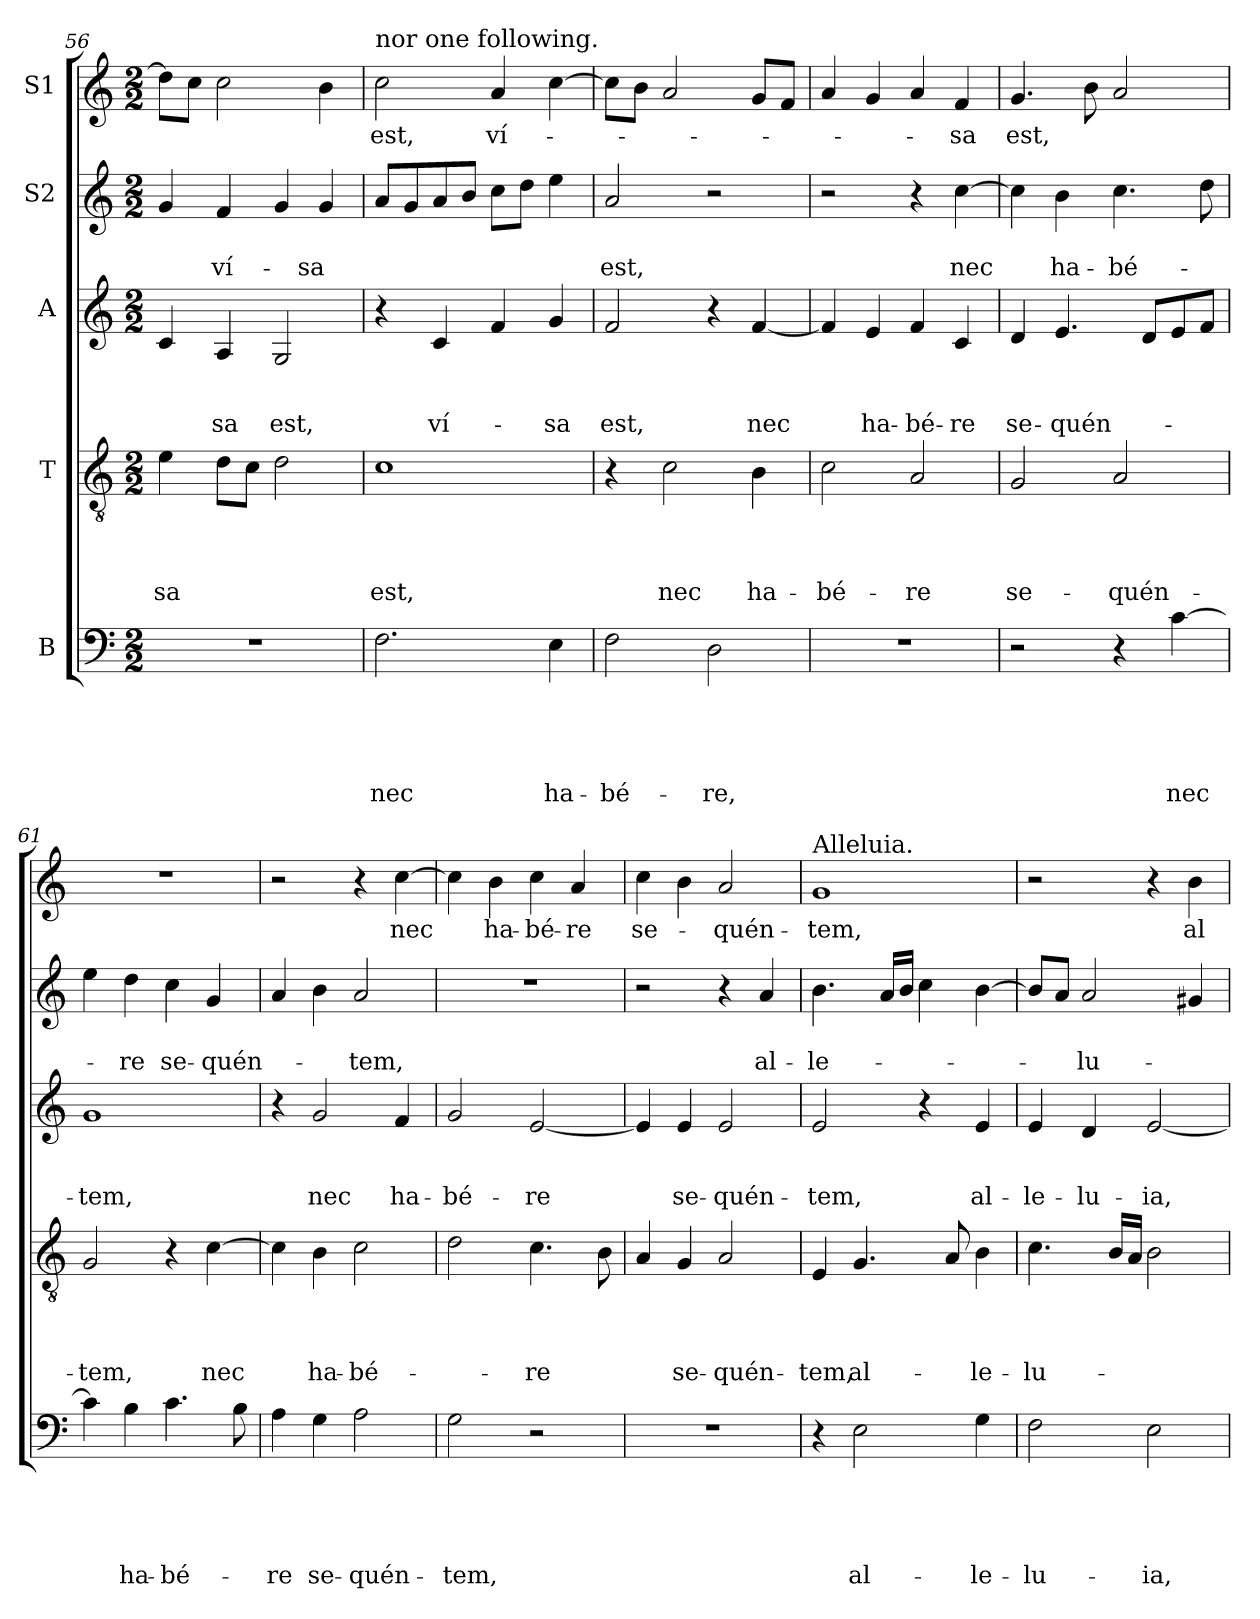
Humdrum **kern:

**kern	**text	**text	**text	**text	**text	**kern	**text	**text	**text	**text	**kern	**text	**text	**text	**kern	**text	**text	**kern	**text
*part5	*part5	*part5	*part5	*part5	*part5	*part4	*part4	*part4	*part4	*part4	*part3	*part3	*part3	*part3	*part2	*part2	*part2	*part1	*part1
*staff5	*staff5	*staff5	*staff5	*staff5	*staff5	*staff4	*staff4	*staff4	*staff4	*staff4	*staff3	*staff3	*staff3	*staff3	*staff2	*staff2	*staff2	*staff1	*staff1
*I"B	*	*	*	*	*	*I"T	*	*	*	*	*I"A	*	*	*	*I"S2	*	*	*I"S1	*
*clefF4	*	*	*	*	*	*clefGv2	*	*	*	*	*clefG2	*	*	*	*clefG2	*	*	*clefG2	*
*k[]	*	*	*	*	*	*k[]	*	*	*	*	*k[]	*	*	*	*k[]	*	*	*k[]	*
*C:	*	*	*	*	*	*C:	*	*	*	*	*C:	*	*	*	*C:	*	*	*C:	*
*M2/2	*	*	*	*	*	*M2/2	*	*	*	*	*M2/2	*	*	*	*M2/2	*	*	*M2/2	*
=56	=56	=56	=56	=56	=56	=56	=56	=56	=56	=56	=56	=56	=56	=56	=56	=56	=56	=56	=56
!	!	!	!	!	!	!	!	!	!	!LO:LY:b	!	!	!	!	!	!	!	!	!
1r	.	.	.	.	.	4e\	.	.	.	-sa	4c/	.	.	.	4g/	.	.	8dd\L]	.
.	.	.	.	.	.	.	.	.	.	.	.	.	.	.	.	.	.	8cc\J	.
!	!	!	!	!	!	!	!	!	!	!	!	!	!	!LO:LY:b	!	!	!LO:LY:b	!	!
.	.	.	.	.	.	8d\L	.	.	.	.	4A/	.	.	-sa	4f/	.	ví-	2cc\	.
.	.	.	.	.	.	8c\J	.	.	.	.	.	.	.	.	.	.	.	.	.
!	!	!	!	!	!	!	!	!	!	!	!	!	!	!LO:LY:b	!	!	!	!	!
.	.	.	.	.	.	2d\	.	.	.	.	2G/	.	.	est,	4g/	.	.	.	.
!	!	!	!	!	!	!	!	!	!	!	!	!	!	!	!	!	!LO:LY:b	!	!
.	.	.	.	.	.	.	.	.	.	.	.	.	.	.	4g/	.	-sa	4b\	.
=57	=57	=57	=57	=57	=57	=57	=57	=57	=57	=57	=57	=57	=57	=57	=57	=57	=57	=57	=57
!	!	!	!	!	!	!	!	!	!	!	!	!	!	!	!	!	!	!LO:TX:a:t=nor one following.	!
!	!	!	!	!	!LO:LY:b	!	!	!	!	!LO:LY:b	!	!	!	!	!	!	!	!	!LO:LY:b
2.F\	.	.	.	.	nec	1c	.	.	.	est,	4r	.	.	.	8a/L	.	.	2cc\	est,
.	.	.	.	.	.	.	.	.	.	.	.	.	.	.	8g/	.	.	.	.
!	!	!	!	!	!	!	!	!	!	!	!	!	!	!LO:LY:b	!	!	!	!	!
.	.	.	.	.	.	.	.	.	.	.	4c/	.	.	ví-	8a/	.	.	.	.
.	.	.	.	.	.	.	.	.	.	.	.	.	.	.	8b/J	.	.	.	.
!	!	!	!	!	!	!	!	!	!	!	!	!	!	!	!	!	!	!	!LO:LY:b
.	.	.	.	.	.	.	.	.	.	.	4f/	.	.	.	8cc\L	.	.	4a/	ví-
.	.	.	.	.	.	.	.	.	.	.	.	.	.	.	8dd\J	.	.	.	.
!	!	!	!	!	!LO:LY:b	!	!	!	!	!	!	!	!	!LO:LY:b	!	!	!	!	!
4E\	.	.	.	.	ha-	.	.	.	.	.	4g/	.	.	-sa	4ee\	.	.	[4cc\	.
=58	=58	=58	=58	=58	=58	=58	=58	=58	=58	=58	=58	=58	=58	=58	=58	=58	=58	=58	=58
!	!	!	!	!	!LO:LY:b	!	!	!	!	!	!	!	!	!LO:LY:b	!	!	!LO:LY:b	!	!
2F\	.	.	.	.	-bé-	4r	.	.	.	.	2f/	.	.	est,	2a/	.	est,	8cc\L]	.
.	.	.	.	.	.	.	.	.	.	.	.	.	.	.	.	.	.	8b\J	.
!	!	!	!	!	!	!	!	!	!	!LO:LY:b	!	!	!	!	!	!	!	!	!
.	.	.	.	.	.	2c\	.	.	.	nec	.	.	.	.	.	.	.	2a/	.
!	!	!	!	!	!LO:LY:b	!	!	!	!	!	!	!	!	!	!	!	!	!	!
2D\	.	.	.	.	-re,	.	.	.	.	.	4r	.	.	.	2r	.	.	.	.
!	!	!	!	!	!	!	!	!	!	!LO:LY:b	!	!	!	!LO:LY:b	!	!	!	!	!
.	.	.	.	.	.	4B\	.	.	.	ha-	[4f/	.	.	nec	.	.	.	8g/L	.
.	.	.	.	.	.	.	.	.	.	.	.	.	.	.	.	.	.	8f/J	.
!!LO:PB:g=z
=59	=59	=59	=59	=59	=59	=59	=59	=59	=59	=59	=59	=59	=59	=59	=59	=59	=59	=59	=59
!	!	!	!	!	!	!	!	!	!	!LO:LY:b	!	!	!	!	!	!	!	!	!
1r	.	.	.	.	.	2c\	.	.	.	-bé-	4f/]	.	.	.	2r	.	.	4a/	.
!	!	!	!	!	!	!	!	!	!	!	!	!	!	!LO:LY:b	!	!	!	!	!
.	.	.	.	.	.	.	.	.	.	.	4e/	.	.	ha-	.	.	.	4g/	.
!	!	!	!	!	!	!	!	!	!	!LO:LY:b	!	!	!	!LO:LY:b	!	!	!	!	!
.	.	.	.	.	.	2A/	.	.	.	-re	4f/	.	.	-bé-	4r	.	.	4a/	.
!	!	!	!	!	!	!	!	!	!	!	!	!	!	!LO:LY:b	!	!	!LO:LY:b	!	!LO:LY:b
.	.	.	.	.	.	.	.	.	.	.	4c/	.	.	-re	[4cc\	.	nec	4f/	-sa
=60	=60	=60	=60	=60	=60	=60	=60	=60	=60	=60	=60	=60	=60	=60	=60	=60	=60	=60	=60
!	!	!	!	!	!	!	!	!	!	!LO:LY:b	!	!	!	!LO:LY:b	!	!	!	!	!LO:LY:b
2r	.	.	.	.	.	2G/	.	.	.	se-	4d/	.	.	se-	4cc\]	.	.	4.g/	est,
!	!	!	!	!	!	!	!	!	!	!	!	!	!	!LO:LY:b	!	!	!LO:LY:b	!	!
.	.	.	.	.	.	.	.	.	.	.	4.e/	.	.	-quén-	4b\	.	ha-	.	.
.	.	.	.	.	.	.	.	.	.	.	.	.	.	.	.	.	.	8b\	.
!	!	!	!	!	!	!	!	!	!	!LO:LY:b	!	!	!	!	!	!	!LO:LY:b	!	!
4r	.	.	.	.	.	2A/	.	.	.	-quén-	.	.	.	.	4.cc\	.	-bé-	2a/	.
.	.	.	.	.	.	.	.	.	.	.	8d/L	.	.	.	.	.	.	.	.
!	!	!	!	!	!LO:LY:b	!	!	!	!	!	!	!	!	!	!	!	!	!	!
[4c\	.	.	.	.	nec	.	.	.	.	.	8e/	.	.	.	.	.	.	.	.
.	.	.	.	.	.	.	.	.	.	.	8f/J	.	.	.	8dd\	.	.	.	.
=61	=61	=61	=61	=61	=61	=61	=61	=61	=61	=61	=61	=61	=61	=61	=61	=61	=61	=61	=61
!	!	!	!	!	!	!	!	!	!	!LO:LY:b	!	!	!	!LO:LY:b	!	!	!	!	!
4c\]	.	.	.	.	.	2G/	.	.	.	-tem,	1g	.	.	-tem,	4ee\	.	.	1r	.
!	!	!	!	!	!LO:LY:b	!	!	!	!	!	!	!	!	!	!	!	!LO:LY:b	!	!
4B\	.	.	.	.	ha-	.	.	.	.	.	.	.	.	.	4dd\	.	-re	.	.
!	!	!	!	!	!LO:LY:b	!	!	!	!	!	!	!	!	!	!	!	!LO:LY:b	!	!
4.c\	.	.	.	.	-bé-	4r	.	.	.	.	.	.	.	.	4cc\	.	se-	.	.
!	!	!	!	!	!	!	!	!	!	!LO:LY:b	!	!	!	!	!	!	!LO:LY:b	!	!
.	.	.	.	.	.	[4c\	.	.	.	nec	.	.	.	.	4g/	.	-quén-	.	.
8B\	.	.	.	.	.	.	.	.	.	.	.	.	.	.	.	.	.	.	.
=62	=62	=62	=62	=62	=62	=62	=62	=62	=62	=62	=62	=62	=62	=62	=62	=62	=62	=62	=62
!	!	!	!	!	!LO:LY:b	!	!	!	!	!	!	!	!	!	!	!	!	!	!
4A\	.	.	.	.	-re	4c\]	.	.	.	.	4r	.	.	.	4a/	.	.	2r	.
!	!	!	!	!	!LO:LY:b	!	!	!	!	!LO:LY:b	!	!	!	!LO:LY:b	!	!	!	!	!
4G\	.	.	.	.	se-	4B\	.	.	.	ha-	2g/	.	.	nec	4b\	.	.	.	.
!	!	!	!	!	!LO:LY:b	!	!	!	!	!LO:LY:b	!	!	!	!	!	!	!LO:LY:b	!	!
2A\	.	.	.	.	-quén-	2c\	.	.	.	-bé-	.	.	.	.	2a/	.	-tem,	4r	.
!	!	!	!	!	!	!	!	!	!	!	!	!	!	!LO:LY:b	!	!	!	!	!LO:LY:b
.	.	.	.	.	.	.	.	.	.	.	4f/	.	.	ha-	.	.	.	[4cc\	nec
=63	=63	=63	=63	=63	=63	=63	=63	=63	=63	=63	=63	=63	=63	=63	=63	=63	=63	=63	=63
!	!	!	!	!	!LO:LY:b	!	!	!	!	!	!	!	!	!LO:LY:b	!	!	!	!	!
2G\	.	.	.	.	-tem,	2d\	.	.	.	.	2g/	.	.	-bé-	1r	.	.	4cc\]	.
!	!	!	!	!	!	!	!	!	!	!	!	!	!	!	!	!	!	!	!LO:LY:b
.	.	.	.	.	.	.	.	.	.	.	.	.	.	.	.	.	.	4b\	ha-
!	!	!	!	!	!	!	!	!	!	!LO:LY:b	!	!	!	!LO:LY:b	!	!	!	!	!LO:LY:b
2r	.	.	.	.	.	4.c\	.	.	.	-re	[2e/	.	.	-re	.	.	.	4cc\	-bé-
!	!	!	!	!	!	!	!	!	!	!	!	!	!	!	!	!	!	!	!LO:LY:b
.	.	.	.	.	.	.	.	.	.	.	.	.	.	.	.	.	.	4a/	-re
.	.	.	.	.	.	8B\	.	.	.	.	.	.	.	.	.	.	.	.	.
=64	=64	=64	=64	=64	=64	=64	=64	=64	=64	=64	=64	=64	=64	=64	=64	=64	=64	=64	=64
!	!	!	!	!	!	!	!	!	!	!	!	!	!	!	!	!	!	!	!LO:LY:b
1r	.	.	.	.	.	4A/	.	.	.	.	4e/]	.	.	.	2r	.	.	4cc\	se-
!	!	!	!	!	!	!	!	!	!	!LO:LY:b	!	!	!	!LO:LY:b	!	!	!	!	!
.	.	.	.	.	.	4G/	.	.	.	se-	4e/	.	.	se-	.	.	.	4b\	.
!	!	!	!	!	!	!	!	!	!	!LO:LY:b	!	!	!	!LO:LY:b	!	!	!	!	!LO:LY:b
.	.	.	.	.	.	2A/	.	.	.	-quén-	2e/	.	.	-quén-	4r	.	.	2a/	-quén-
!	!	!	!	!	!	!	!	!	!	!	!	!	!	!	!	!	!LO:LY:b	!	!
.	.	.	.	.	.	.	.	.	.	.	.	.	.	.	4a/	.	al-	.	.
!!LO:LB:g=z
=65	=65	=65	=65	=65	=65	=65	=65	=65	=65	=65	=65	=65	=65	=65	=65	=65	=65	=65	=65
!	!	!	!	!	!	!	!	!	!	!	!	!	!	!	!	!	!	!LO:TX:a:t=Alleluia.	!
!	!	!	!	!	!	!	!	!	!	!LO:LY:b	!	!	!	!LO:LY:b	!	!	!LO:LY:b	!	!LO:LY:b
4r	.	.	.	.	.	4E/	.	.	.	-tem,	2e/	.	.	-tem,	4.b\	.	-le-	1g	-tem,
!	!	!	!	!	!LO:LY:b	!	!	!	!	!LO:LY:b	!	!	!	!	!	!	!	!	!
2E\	.	.	.	.	al-	4.G/	.	.	.	al-	.	.	.	.	.	.	.	.	.
.	.	.	.	.	.	.	.	.	.	.	.	.	.	.	16a/LL	.	.	.	.
.	.	.	.	.	.	.	.	.	.	.	.	.	.	.	16b/JJ	.	.	.	.
.	.	.	.	.	.	.	.	.	.	.	4r	.	.	.	4cc\	.	.	.	.
.	.	.	.	.	.	8A/	.	.	.	.	.	.	.	.	.	.	.	.	.
!	!	!	!	!	!LO:LY:b	!	!	!	!	!LO:LY:b	!	!	!	!LO:LY:b	!	!	!	!	!
4G\	.	.	.	.	-le-	4B\	.	.	.	-le-	4e/	.	.	al-	[4b\	.	.	.	.
=66	=66	=66	=66	=66	=66	=66	=66	=66	=66	=66	=66	=66	=66	=66	=66	=66	=66	=66	=66
!	!	!	!	!	!LO:LY:b	!	!	!	!	!LO:LY:b	!	!	!	!LO:LY:b	!	!	!	!	!
2F\	.	.	.	.	-lu-	4.c\	.	.	.	-lu-	4e/	.	.	-le-	8b/L]	.	.	2r	.
.	.	.	.	.	.	.	.	.	.	.	.	.	.	.	8a/J	.	.	.	.
!	!	!	!	!	!	!	!	!	!	!	!	!	!	!LO:LY:b	!	!	!LO:LY:b	!	!
.	.	.	.	.	.	.	.	.	.	.	4d/	.	.	-lu-	2a/	.	-lu-	.	.
.	.	.	.	.	.	16B/LL	.	.	.	.	.	.	.	.	.	.	.	.	.
.	.	.	.	.	.	16A/JJ	.	.	.	.	.	.	.	.	.	.	.	.	.
!	!	!	!	!	!LO:LY:b	!	!	!	!	!	!	!	!	!LO:LY:b	!	!	!	!	!
2E\	.	.	.	.	-ia,	2B\	.	.	.	.	[2e/	.	.	-ia,	.	.	.	4r	.
!	!	!	!	!	!	!	!	!	!	!	!	!	!	!	!	!	!	!	!LO:LY:b
.	.	.	.	.	.	.	.	.	.	.	.	.	.	.	4g#i/	.	.	4b\	al-
=	=	=	=	=	=	=	=	=	=	=	=	=	=	=	=	=	=	=	=
*-	*-	*-	*-	*-	*-	*-	*-	*-	*-	*-	*-	*-	*-	*-	*-	*-	*-	*-	*-
